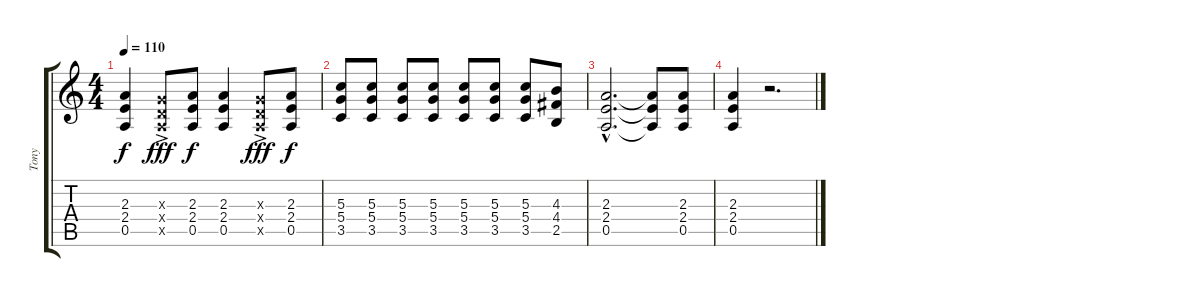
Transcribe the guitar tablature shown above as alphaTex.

\track ("Tony" "Tony") {instrument distortionguitar}
\staff {score tabs}
\tuning (E4 B3 G3 D3 A2 E2) {hide}
\ts (4 4)
\tempo 110
\clef g2
\ks c
(2.3 2.4 0.5).4{dy f} (0.3{ac x} 0.4{ac x} 0.5{ac x}).8{dy fff} (2.3 2.4 0.5).8{dy f} (2.3 2.4 0.5).4 (0.3{ac x} 0.4{ac x} 0.5{ac x}).8{dy fff} (2.3 2.4 0.5).8{dy f} |
(5.3 5.4 3.5).8 (5.3 5.4 3.5).8 (5.3 5.4 3.5).8 (5.3 5.4 3.5).8 (5.3 5.4 3.5).8 (5.3 5.4 3.5).8 (5.3 5.4 3.5).8 (4.3 4.4 2.5).8 |
(2.3{hac} 2.4{hac} 0.5{hac}).2{d} (2.3{t} 2.4{t} 0.5{t}).8 (2.3 2.4 0.5).8 |
(2.3 2.4 0.5).4 r.2{d}
